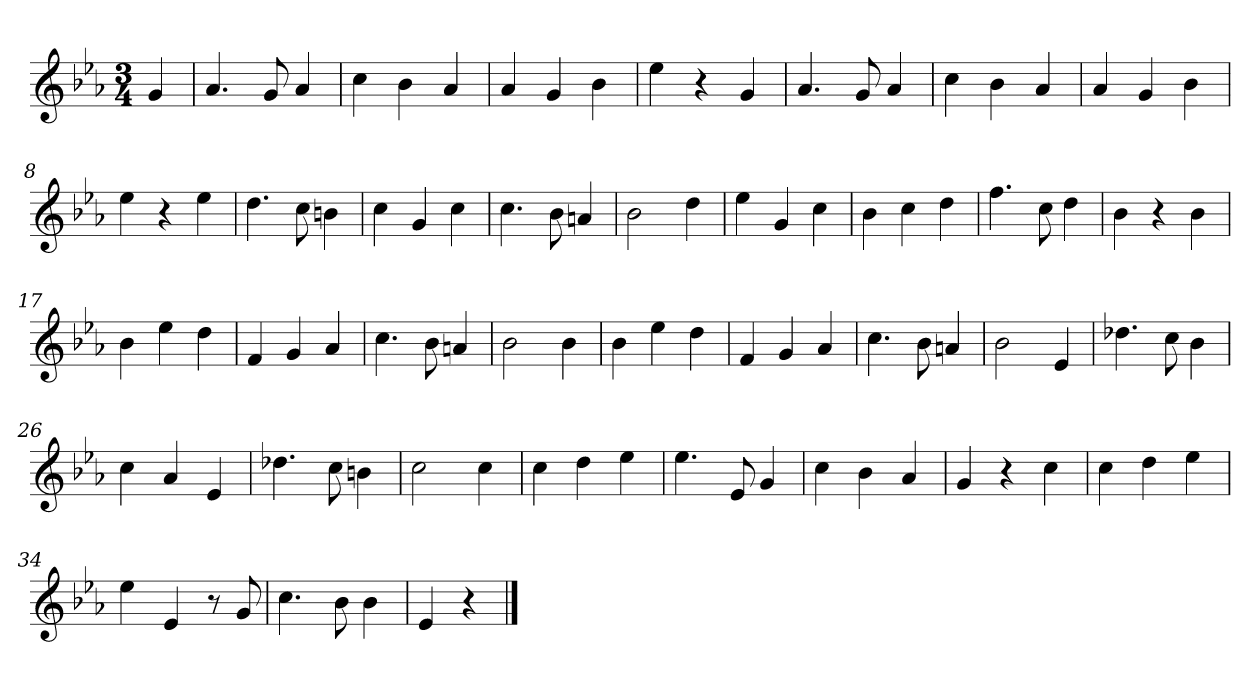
**kern
*part1
*staff1
*k[b-e-a-]
*M3/4
*MM120
=
4g
=1
4.a-
8g
4a-
=2
4cc
4b-
4a-
=3
4a-
4g
4b-
=4
4ee-
4r
4g
=5
4.a-
8g
4a-
=6
4cc
4b-
4a-
=7
4a-
4g
4b-
=8
4ee-
4r
4ee-
=9
4.dd
8cc
4bn
=10
4cc
4g
4cc
=11
4.cc
8b-
4an
=12
2b-
4dd
=13
4ee-
4g
4cc
=14
4b-
4cc
4dd
=15
4.ff
8cc
4dd
=16
4b-
4r
4b-
=17
4b-
4ee-
4dd
=18
4f
4g
4a-
=19
4.cc
8b-
4an
=20
2b-
4b-
=21
4b-
4ee-
4dd
=22
4f
4g
4a-
=23
4.cc
8b-
4an
=24
2b-
4e-
=25
4.dd-X
8cc
4b-
=26
4cc
4a-
4e-
=27
4.dd-X
8cc
4bn
=28
2cc
4cc
=29
4cc
4dd
4ee-
=30
4.ee-
8e-
4g
=31
4cc
4b-
4a-
=32
4g
4r
4cc
=33
4cc
4dd
4ee-
=34
4ee-
4e-
8r
8g
=35
4.cc
8b-
4b-
=36
4e-
4r
==
*-
